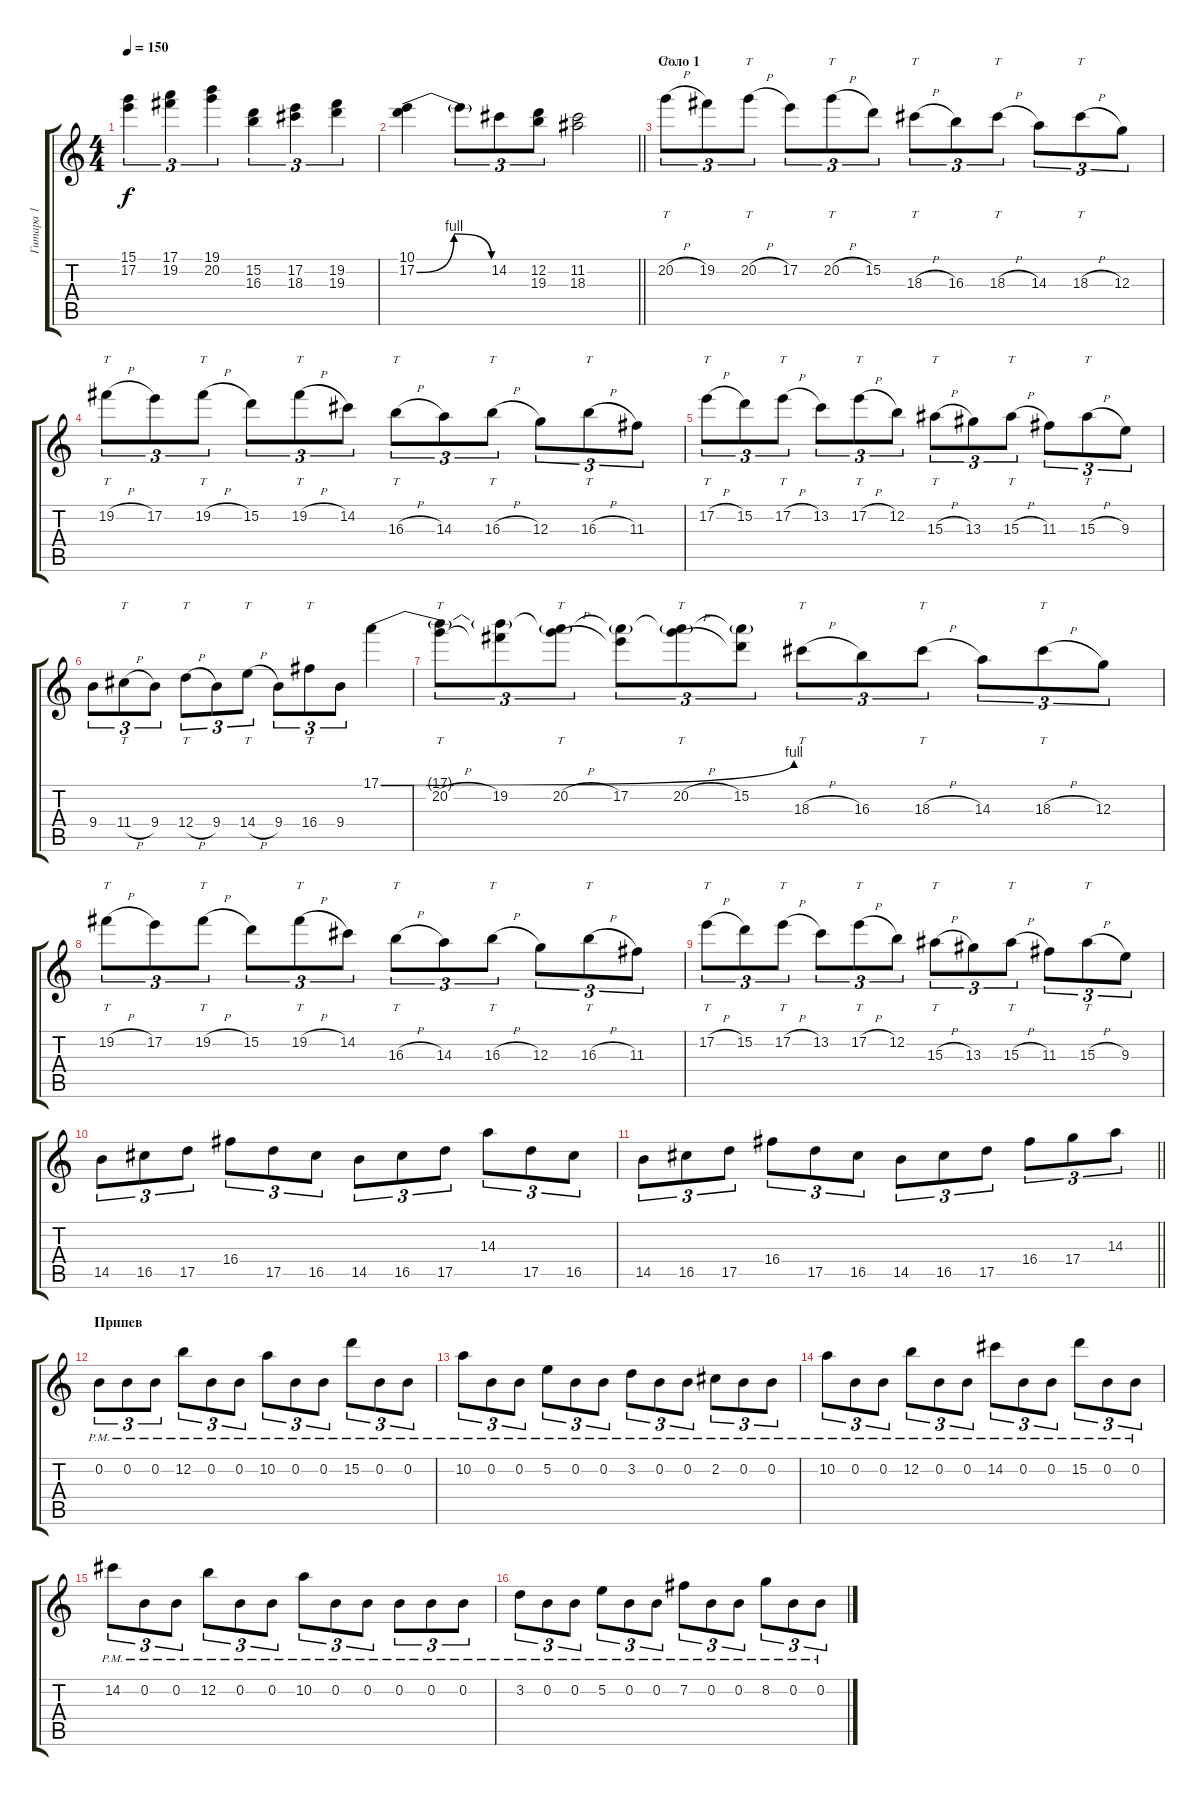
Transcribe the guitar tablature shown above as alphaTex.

\track ("Гитара 1" "Гитара 1") {instrument overdrivenguitar}
\staff {score tabs}
\tuning (E4 B3 G3 D3 A2 E2) {hide}
\ts (4 4)
\tempo 150
\clef g2
\ks c
(15.1 17.2).4{tu (3 2) dy f} (17.1 19.2).4{tu (3 2)} (19.1 20.2).4{tu (3 2)} (15.2 16.3).4{tu (3 2)} (17.2 18.3).4{tu (3 2)} (19.2 19.3).4{tu (3 2)} |
\barLineRight lightlight
(10.1 17.2{be (bendrelease 0 0 15 4 40 4 60 0)}).4 17.2{t}.8{tu (3 2)} 14.2.8{tu (3 2)} (12.2 19.3).8{tu (3 2)} (11.2 18.3).2 |
\section ("" "Соло 1")
20.2{h}.8{tt tu (3 2)} 19.2.8{tu (3 2)} 20.2{h}.8{tt tu (3 2)} 17.2.8{tu (3 2)} 20.2{h}.8{tt tu (3 2)} 15.2.8{tu (3 2)} 18.3{h}.8{tt tu (3 2)} 16.3.8{tu (3 2)} 18.3{h}.8{tt tu (3 2)} 14.3.8{tu (3 2)} 18.3{h}.8{tt tu (3 2)} 12.3.8{tu (3 2)} |
19.2{h}.8{tt tu (3 2)} 17.2.8{tu (3 2)} 19.2{h}.8{tt tu (3 2)} 15.2.8{tu (3 2)} 19.2{h}.8{tt tu (3 2)} 14.2.8{tu (3 2)} 16.3{h}.8{tt tu (3 2)} 14.3.8{tu (3 2)} 16.3{h}.8{tt tu (3 2)} 12.3.8{tu (3 2)} 16.3{h}.8{tt tu (3 2)} 11.3.8{tu (3 2)} |
17.2{h}.8{tt tu (3 2)} 15.2.8{tu (3 2)} 17.2{h}.8{tt tu (3 2)} 13.2.8{tu (3 2)} 17.2{h}.8{tt tu (3 2)} 12.2.8{tu (3 2)} 15.3{h}.8{tt tu (3 2)} 13.3.8{tu (3 2)} 15.3{h}.8{tt tu (3 2)} 11.3.8{tu (3 2)} 15.3{h}.8{tt tu (3 2)} 9.3.8{tu (3 2)} |
9.4.8{tu (3 2)} 11.4{h}.8{tt tu (3 2)} 9.4.8{tu (3 2)} 12.4{h}.8{tt tu (3 2)} 9.4.8{tu (3 2)} 14.4{h}.8{tt tu (3 2)} 9.4.8{tu (3 2)} 16.4.8{tt tu (3 2)} 9.4.8{tu (3 2)} 17.1{be (bend 0 0 60 4)}.4 |
(17.1{t} 20.2{h}).8{tt tu (3 2)} (17.1{t} 19.2).8{tu (3 2)} (17.1{t} 20.2{h}).8{tt tu (3 2)} (17.1{t} 17.2).8{tu (3 2)} (17.1{t} 20.2{h}).8{tt tu (3 2)} (17.1{t} 15.2).8{tu (3 2)} 18.3{h}.8{tt tu (3 2)} 16.3.8{tu (3 2)} 18.3{h}.8{tt tu (3 2)} 14.3.8{tu (3 2)} 18.3{h}.8{tt tu (3 2)} 12.3.8{tu (3 2)} |
19.2{h}.8{tt tu (3 2)} 17.2.8{tu (3 2)} 19.2{h}.8{tt tu (3 2)} 15.2.8{tu (3 2)} 19.2{h}.8{tt tu (3 2)} 14.2.8{tu (3 2)} 16.3{h}.8{tt tu (3 2)} 14.3.8{tu (3 2)} 16.3{h}.8{tt tu (3 2)} 12.3.8{tu (3 2)} 16.3{h}.8{tt tu (3 2)} 11.3.8{tu (3 2)} |
17.2{h}.8{tt tu (3 2)} 15.2.8{tu (3 2)} 17.2{h}.8{tt tu (3 2)} 13.2.8{tu (3 2)} 17.2{h}.8{tt tu (3 2)} 12.2.8{tu (3 2)} 15.3{h}.8{tt tu (3 2)} 13.3.8{tu (3 2)} 15.3{h}.8{tt tu (3 2)} 11.3.8{tu (3 2)} 15.3{h}.8{tt tu (3 2)} 9.3.8{tu (3 2)} |
14.5.8{tu (3 2)} 16.5.8{tu (3 2)} 17.5.8{tu (3 2)} 16.4.8{tu (3 2)} 17.5.8{tu (3 2)} 16.5.8{tu (3 2)} 14.5.8{tu (3 2)} 16.5.8{tu (3 2)} 17.5.8{tu (3 2)} 14.3.8{tu (3 2)} 17.5.8{tu (3 2)} 16.5.8{tu (3 2)} |
\barLineRight lightlight
14.5.8{tu (3 2)} 16.5.8{tu (3 2)} 17.5.8{tu (3 2)} 16.4.8{tu (3 2)} 17.5.8{tu (3 2)} 16.5.8{tu (3 2)} 14.5.8{tu (3 2)} 16.5.8{tu (3 2)} 17.5.8{tu (3 2)} 16.4.8{tu (3 2)} 17.4.8{tu (3 2)} 14.3.8{tu (3 2)} |
\section ("" "Припев")
0.2{pm}.8{tu (3 2)} 0.2{pm}.8{tu (3 2)} 0.2{pm}.8{tu (3 2)} 12.2{pm}.8{tu (3 2)} 0.2{pm}.8{tu (3 2)} 0.2{pm}.8{tu (3 2)} 10.2{pm}.8{tu (3 2)} 0.2{pm}.8{tu (3 2)} 0.2{pm}.8{tu (3 2)} 15.2{pm}.8{tu (3 2)} 0.2{pm}.8{tu (3 2)} 0.2{pm}.8{tu (3 2)} |
10.2{pm}.8{tu (3 2)} 0.2{pm}.8{tu (3 2)} 0.2{pm}.8{tu (3 2)} 5.2{pm}.8{tu (3 2)} 0.2{pm}.8{tu (3 2)} 0.2{pm}.8{tu (3 2)} 3.2{pm}.8{tu (3 2)} 0.2{pm}.8{tu (3 2)} 0.2{pm}.8{tu (3 2)} 2.2{pm}.8{tu (3 2)} 0.2{pm}.8{tu (3 2)} 0.2{pm}.8{tu (3 2)} |
10.2{pm}.8{tu (3 2)} 0.2{pm}.8{tu (3 2)} 0.2{pm}.8{tu (3 2)} 12.2{pm}.8{tu (3 2)} 0.2{pm}.8{tu (3 2)} 0.2{pm}.8{tu (3 2)} 14.2{pm}.8{tu (3 2)} 0.2{pm}.8{tu (3 2)} 0.2{pm}.8{tu (3 2)} 15.2{pm}.8{tu (3 2)} 0.2{pm}.8{tu (3 2)} 0.2{pm}.8{tu (3 2)} |
14.2{pm}.8{tu (3 2)} 0.2{pm}.8{tu (3 2)} 0.2{pm}.8{tu (3 2)} 12.2{pm}.8{tu (3 2)} 0.2{pm}.8{tu (3 2)} 0.2{pm}.8{tu (3 2)} 10.2{pm}.8{tu (3 2)} 0.2{pm}.8{tu (3 2)} 0.2{pm}.8{tu (3 2)} 0.2{pm}.8{tu (3 2)} 0.2{pm}.8{tu (3 2)} 0.2{pm}.8{tu (3 2)} |
3.2{pm}.8{tu (3 2)} 0.2{pm}.8{tu (3 2)} 0.2{pm}.8{tu (3 2)} 5.2{pm}.8{tu (3 2)} 0.2{pm}.8{tu (3 2)} 0.2{pm}.8{tu (3 2)} 7.2{pm}.8{tu (3 2)} 0.2{pm}.8{tu (3 2)} 0.2{pm}.8{tu (3 2)} 8.2{pm}.8{tu (3 2)} 0.2{pm}.8{tu (3 2)} 0.2{pm}.8{tu (3 2)}
